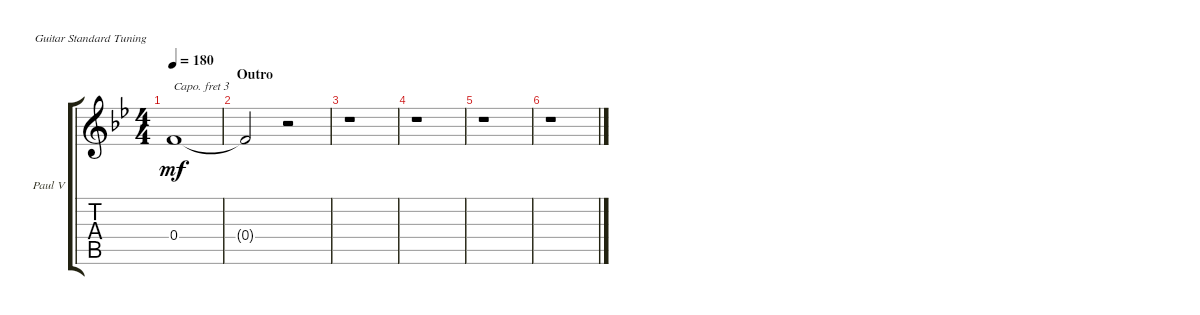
\defaultSystemsLayout 4
\bracketExtendMode groupsimilarinstruments
\firstSystemTrackNameOrientation horizontal
\otherSystemsTrackNameOrientation horizontal
\track ("Paul's Voice" "Paul V") {instrument electricguitarclean}
\staff {score tabs}
\capo 3
\tuning (E4 B3 G3 D3 A2 E2)
\ts (4 4)
\tempo 180
\clef g2
\ks bb
0.4.1{dy mf} |
\section ("" "Outro")
0.4{t}.2 r.2 |
r.1 |
r.1 |
r.1 |
r.1
